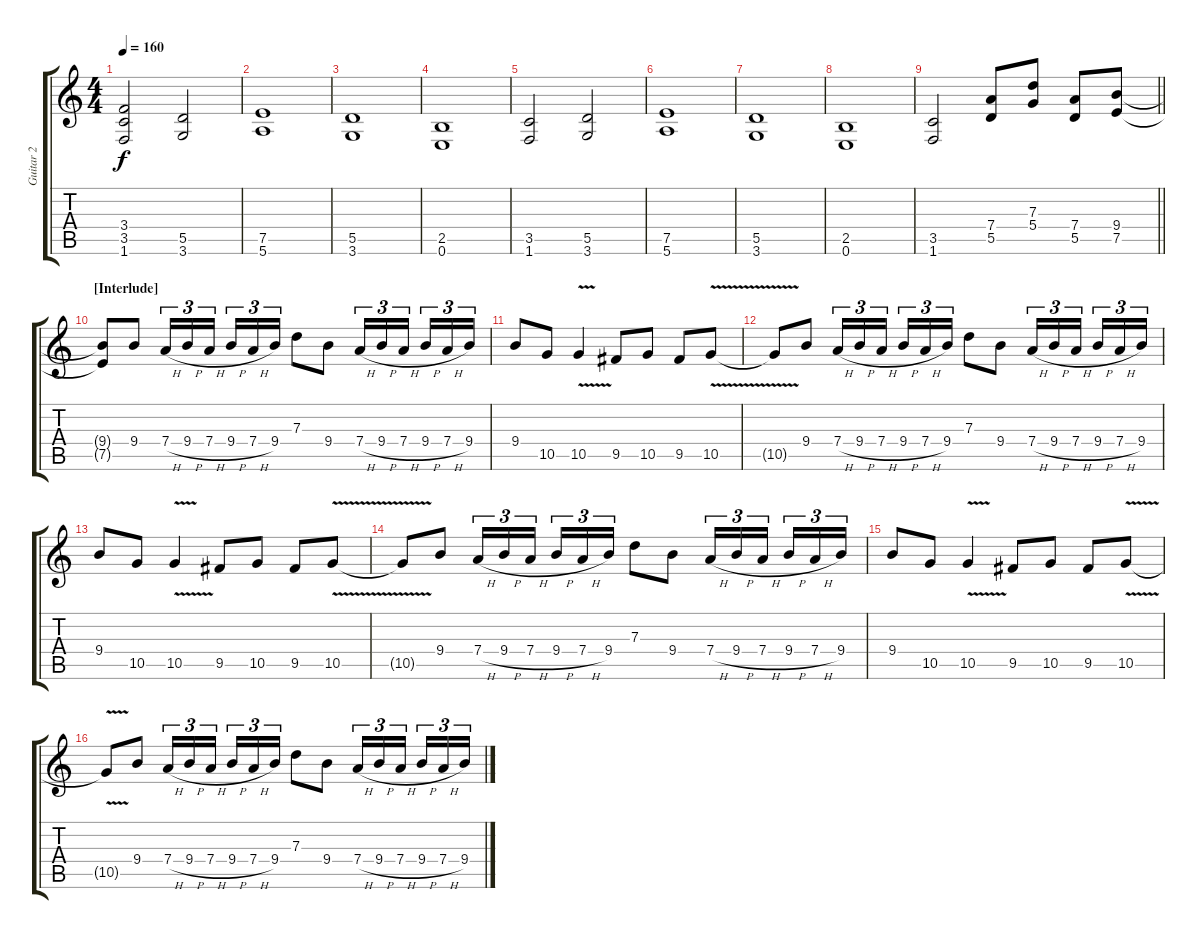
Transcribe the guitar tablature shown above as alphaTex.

\track ("Guitar 2" "Guitar 2") {instrument distortionguitar}
\staff {score tabs}
\tuning (E4 B3 G3 D3 A2 E2) {hide}
\ts (4 4)
\tempo 160
\clef g2
\ks c
(3.4 3.5 1.6).2{dy f} (5.5 3.6).2 |
(7.5 5.6).1 |
(5.5 3.6).1 |
(2.5 0.6).1 |
(3.5 1.6).2 (5.5 3.6).2 |
(7.5 5.6).1 |
(5.5 3.6).1 |
(2.5 0.6).1 |
\barLineRight lightlight
(3.5 1.6).2 (7.4 5.5).8 (7.3 5.4).8 (7.4 5.5).8 (9.4 7.5).8 |
\section ("" "[Interlude]")
(9.4{t} 7.5{t}).8 9.4.8 7.4{h}.16{tu (3 2)} 9.4{h}.16{tu (3 2)} 7.4{h}.16{tu (3 2)} 9.4{h}.16{tu (3 2)} 7.4{h}.16{tu (3 2)} 9.4.16{tu (3 2)} 7.3.8 9.4.8 7.4{h}.16{tu (3 2)} 9.4{h}.16{tu (3 2)} 7.4{h}.16{tu (3 2)} 9.4{h}.16{tu (3 2)} 7.4{h}.16{tu (3 2)} 9.4.16{tu (3 2)} |
9.4.8 10.5.8 10.5{v}.4 9.5.8 10.5.8 9.5.8 10.5{v}.8 |
10.5{t}.8 9.4.8 7.4{h}.16{tu (3 2)} 9.4{h}.16{tu (3 2)} 7.4{h}.16{tu (3 2)} 9.4{h}.16{tu (3 2)} 7.4{h}.16{tu (3 2)} 9.4.16{tu (3 2)} 7.3.8 9.4.8 7.4{h}.16{tu (3 2)} 9.4{h}.16{tu (3 2)} 7.4{h}.16{tu (3 2)} 9.4{h}.16{tu (3 2)} 7.4{h}.16{tu (3 2)} 9.4.16{tu (3 2)} |
9.4.8 10.5.8 10.5{v}.4 9.5.8 10.5.8 9.5.8 10.5{v}.8 |
10.5{t}.8 9.4.8 7.4{h}.16{tu (3 2)} 9.4{h}.16{tu (3 2)} 7.4{h}.16{tu (3 2)} 9.4{h}.16{tu (3 2)} 7.4{h}.16{tu (3 2)} 9.4.16{tu (3 2)} 7.3.8 9.4.8 7.4{h}.16{tu (3 2)} 9.4{h}.16{tu (3 2)} 7.4{h}.16{tu (3 2)} 9.4{h}.16{tu (3 2)} 7.4{h}.16{tu (3 2)} 9.4.16{tu (3 2)} |
9.4.8 10.5.8 10.5{v}.4 9.5.8 10.5.8 9.5.8 10.5{v}.8 |
10.5{t}.8 9.4.8 7.4{h}.16{tu (3 2)} 9.4{h}.16{tu (3 2)} 7.4{h}.16{tu (3 2)} 9.4{h}.16{tu (3 2)} 7.4{h}.16{tu (3 2)} 9.4.16{tu (3 2)} 7.3.8 9.4.8 7.4{h}.16{tu (3 2)} 9.4{h}.16{tu (3 2)} 7.4{h}.16{tu (3 2)} 9.4{h}.16{tu (3 2)} 7.4{h}.16{tu (3 2)} 9.4.16{tu (3 2)}
